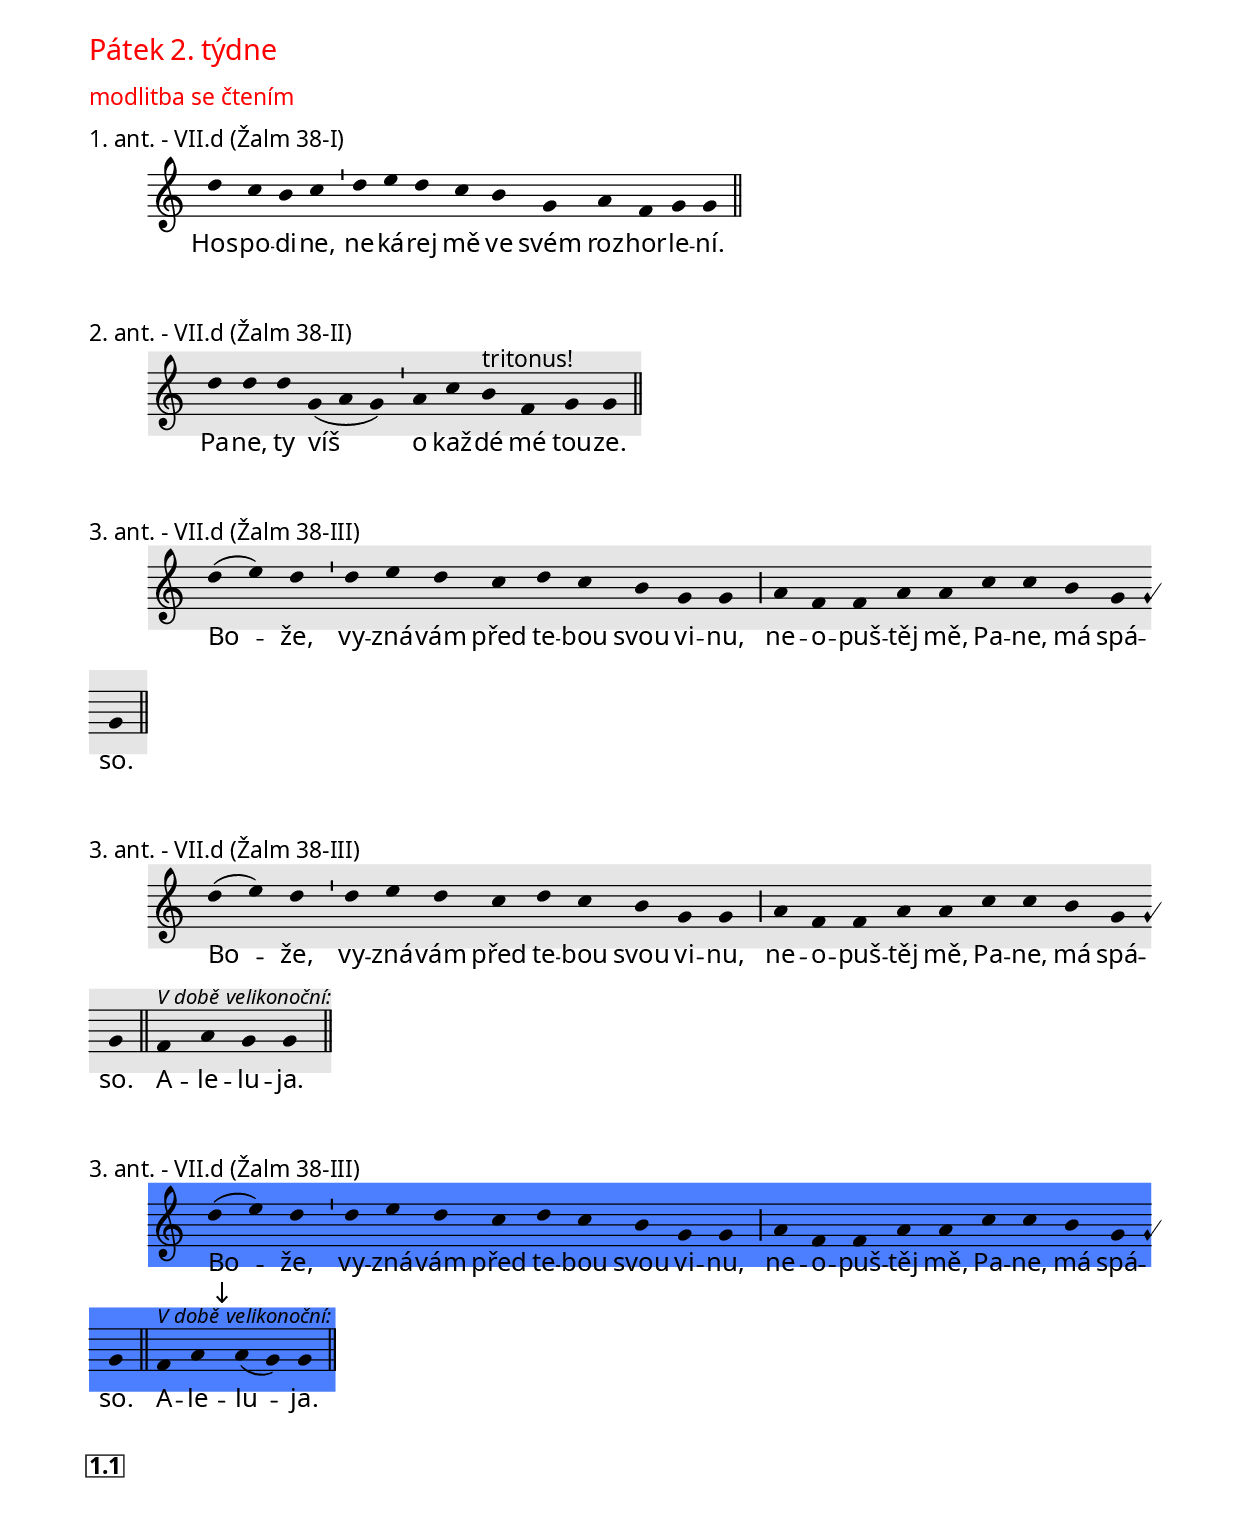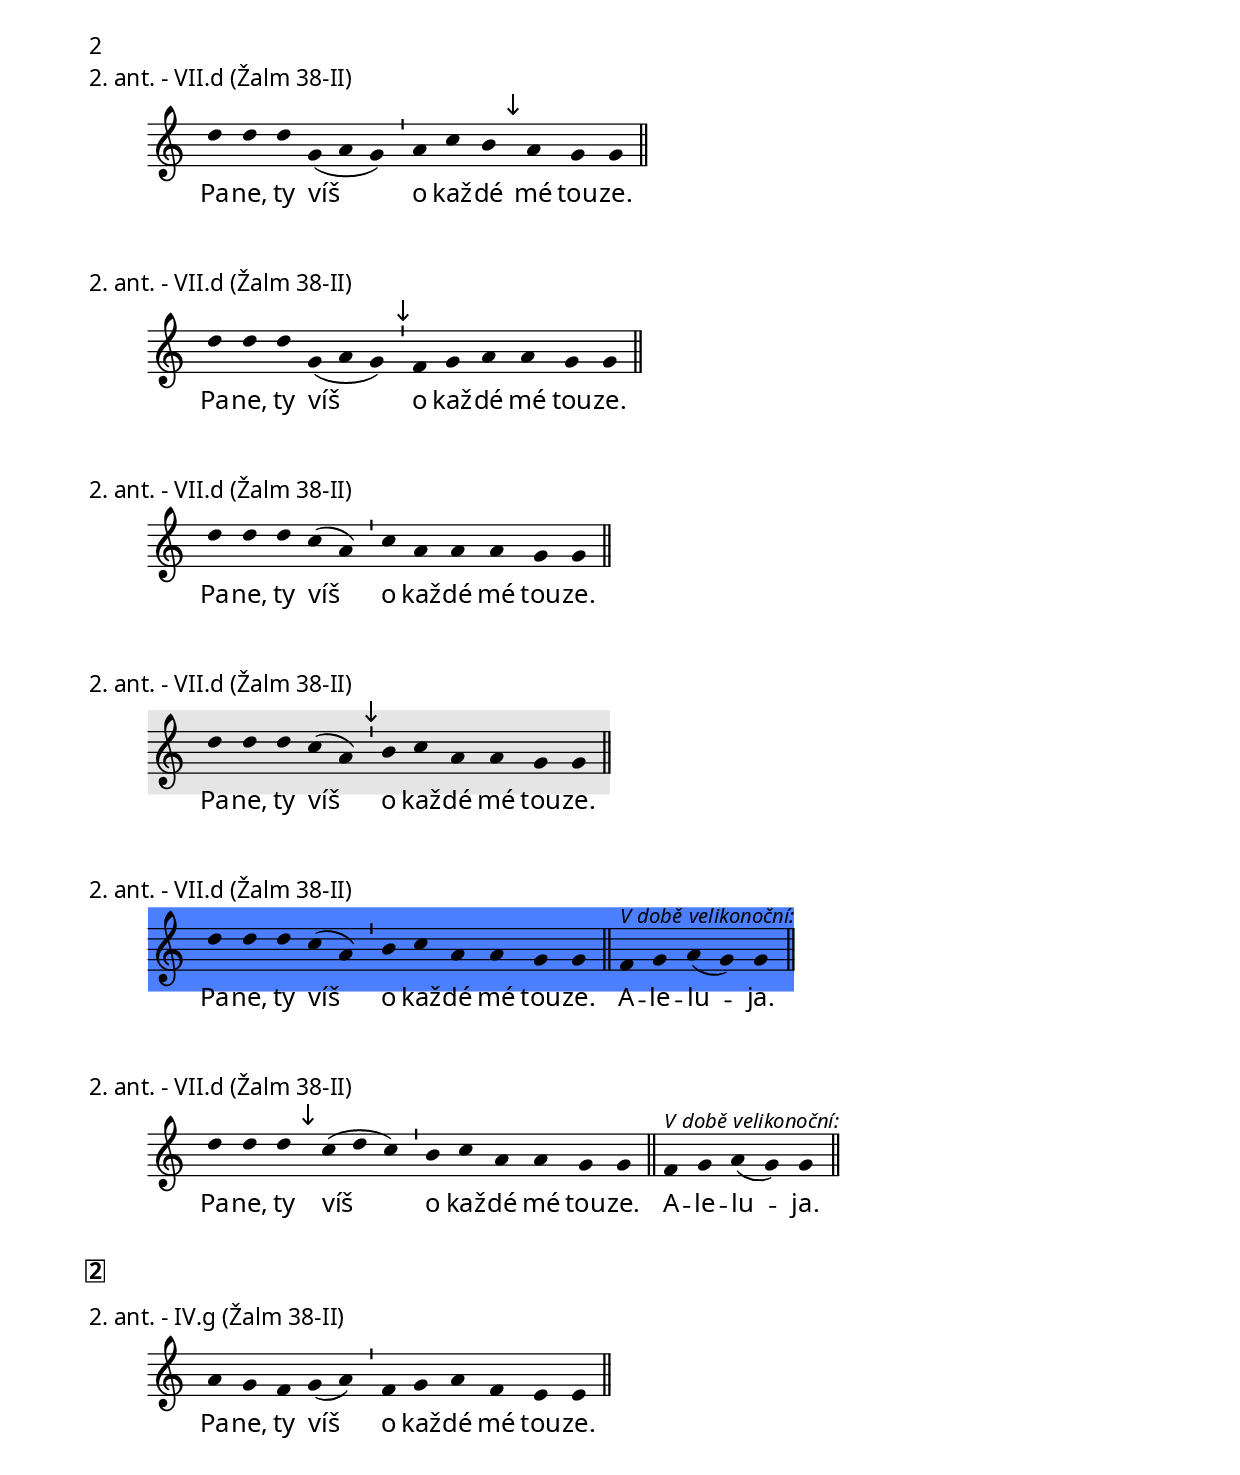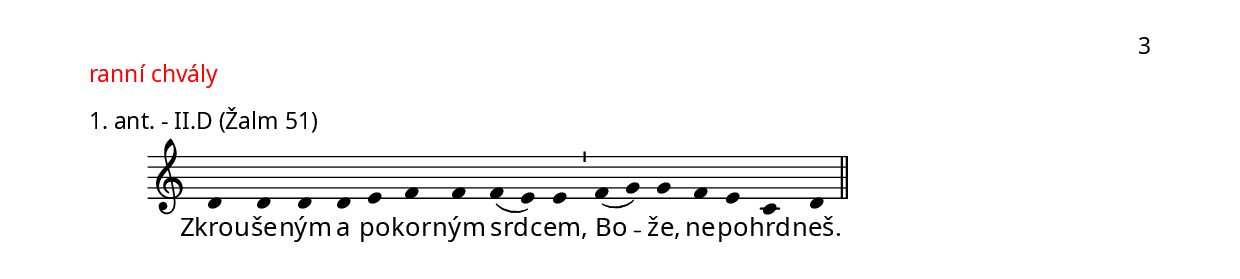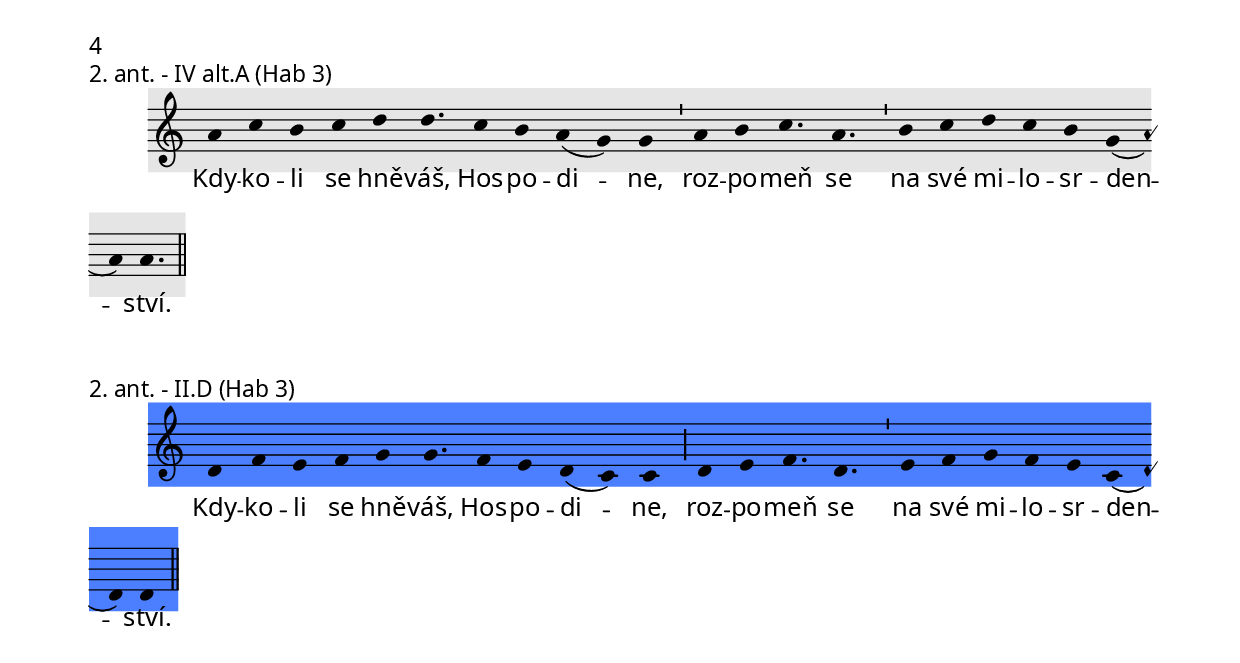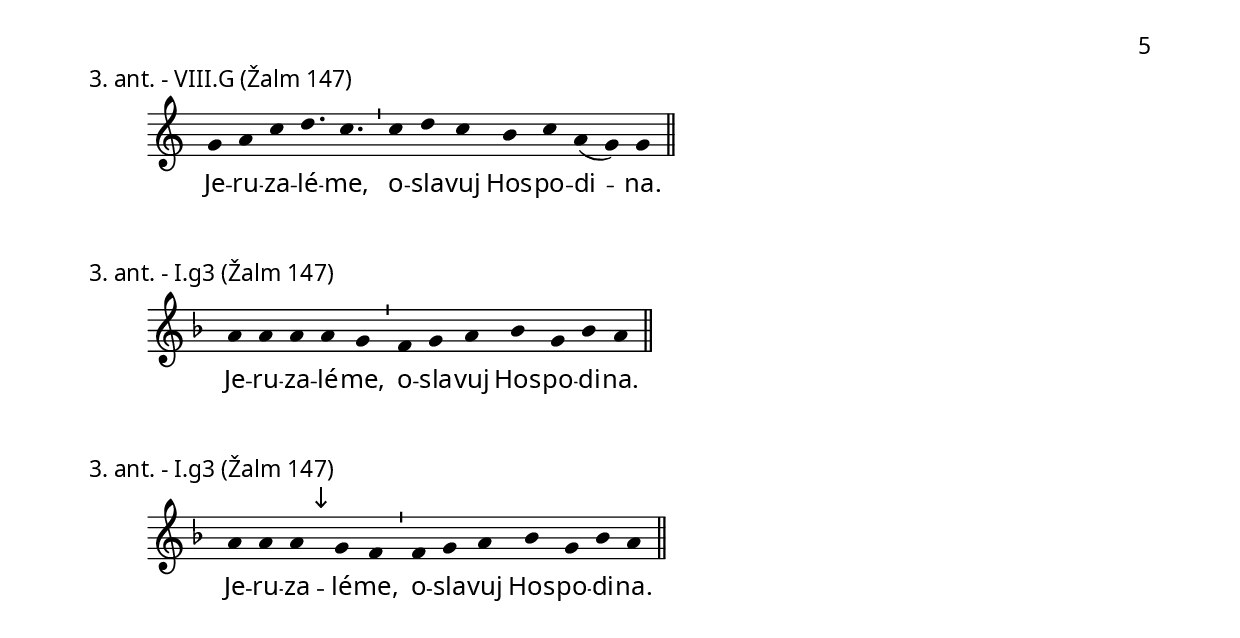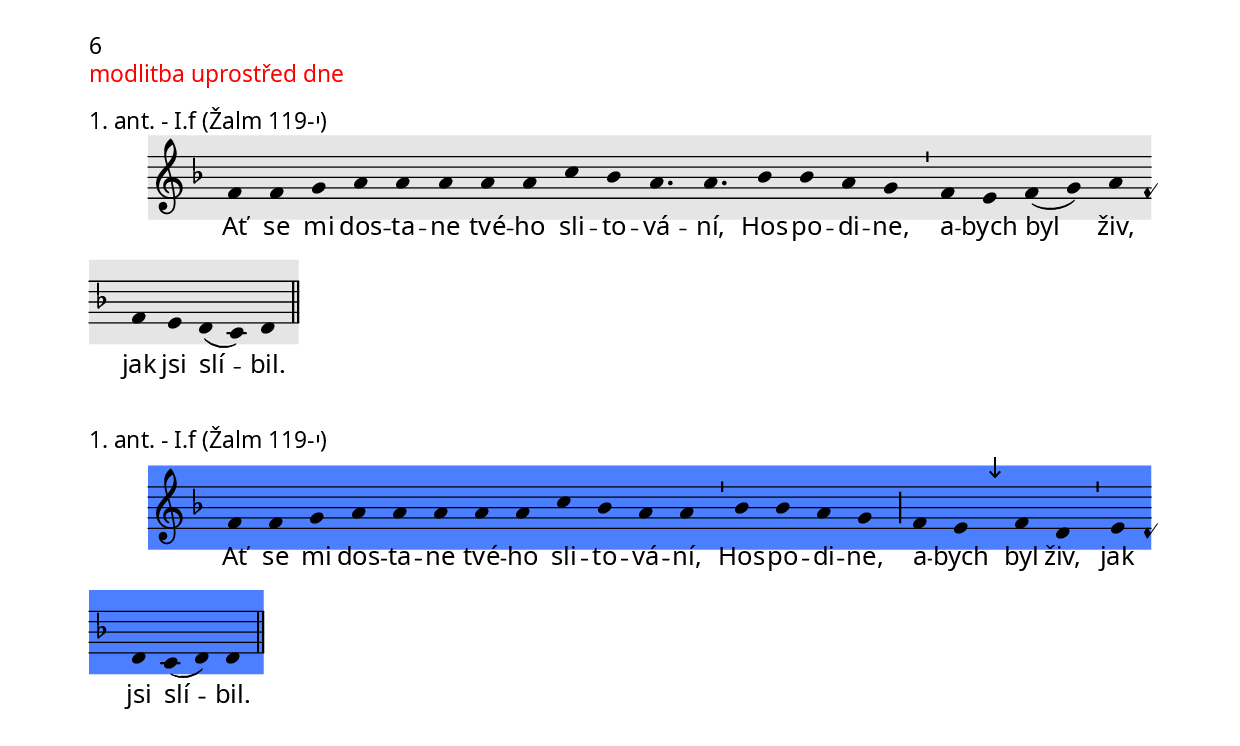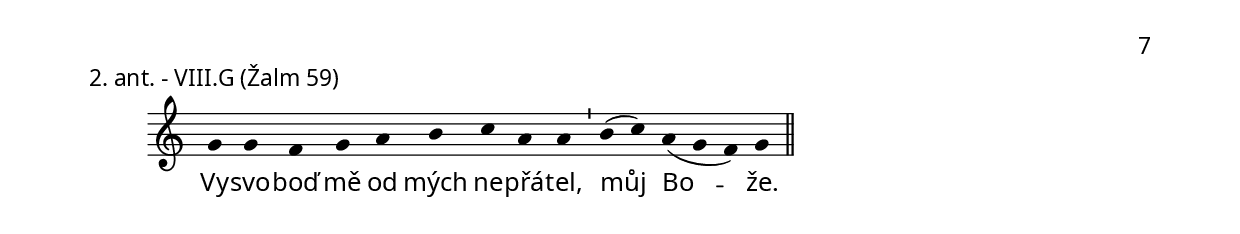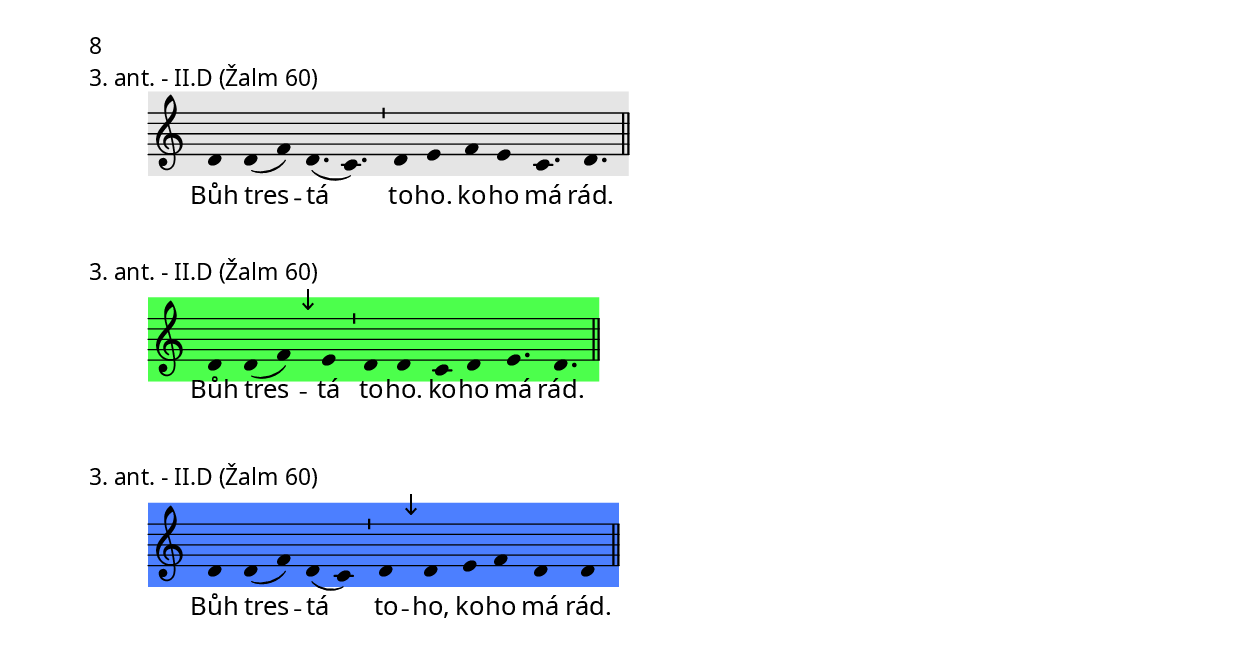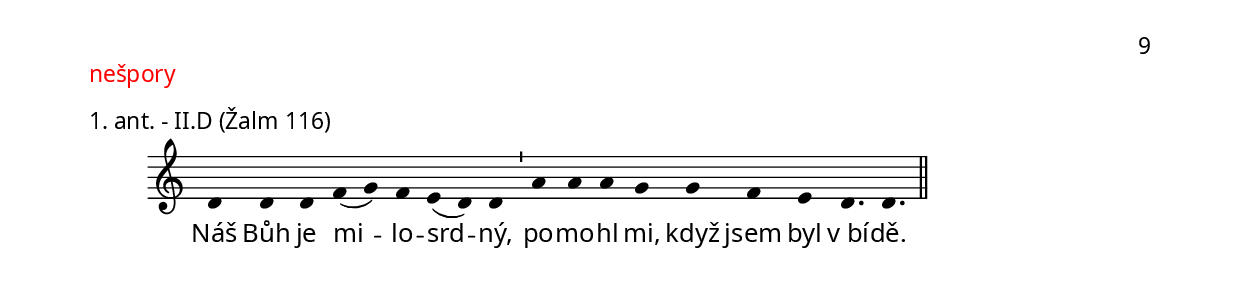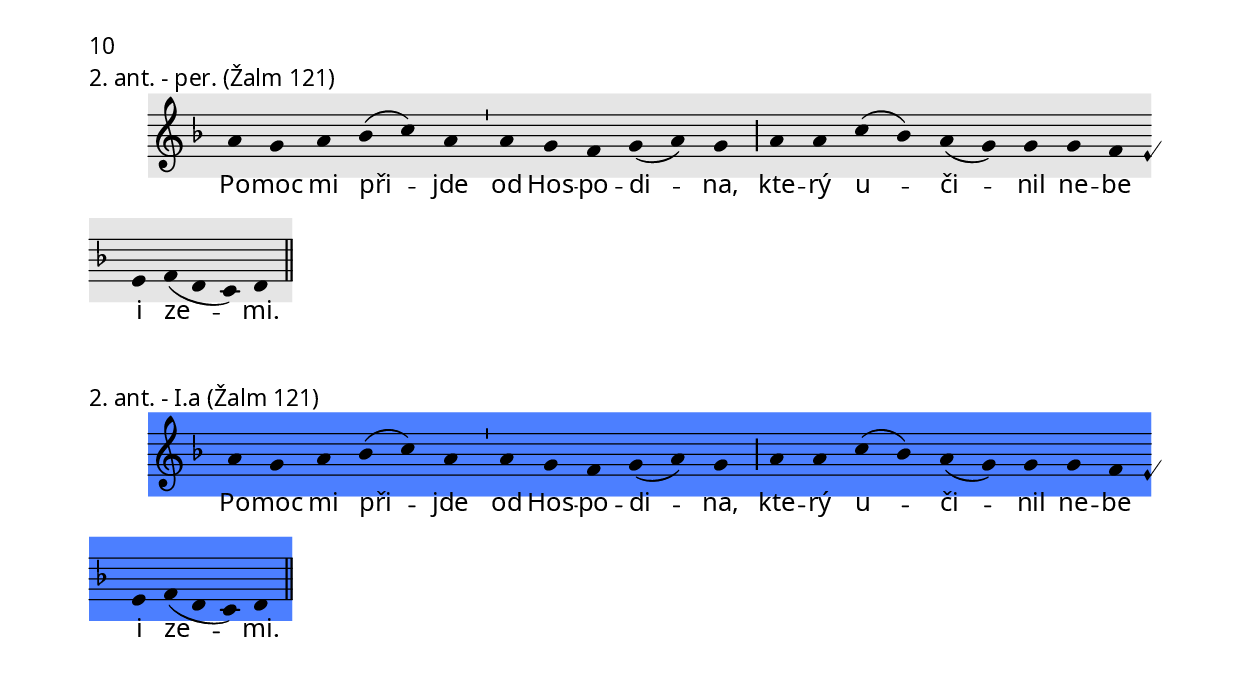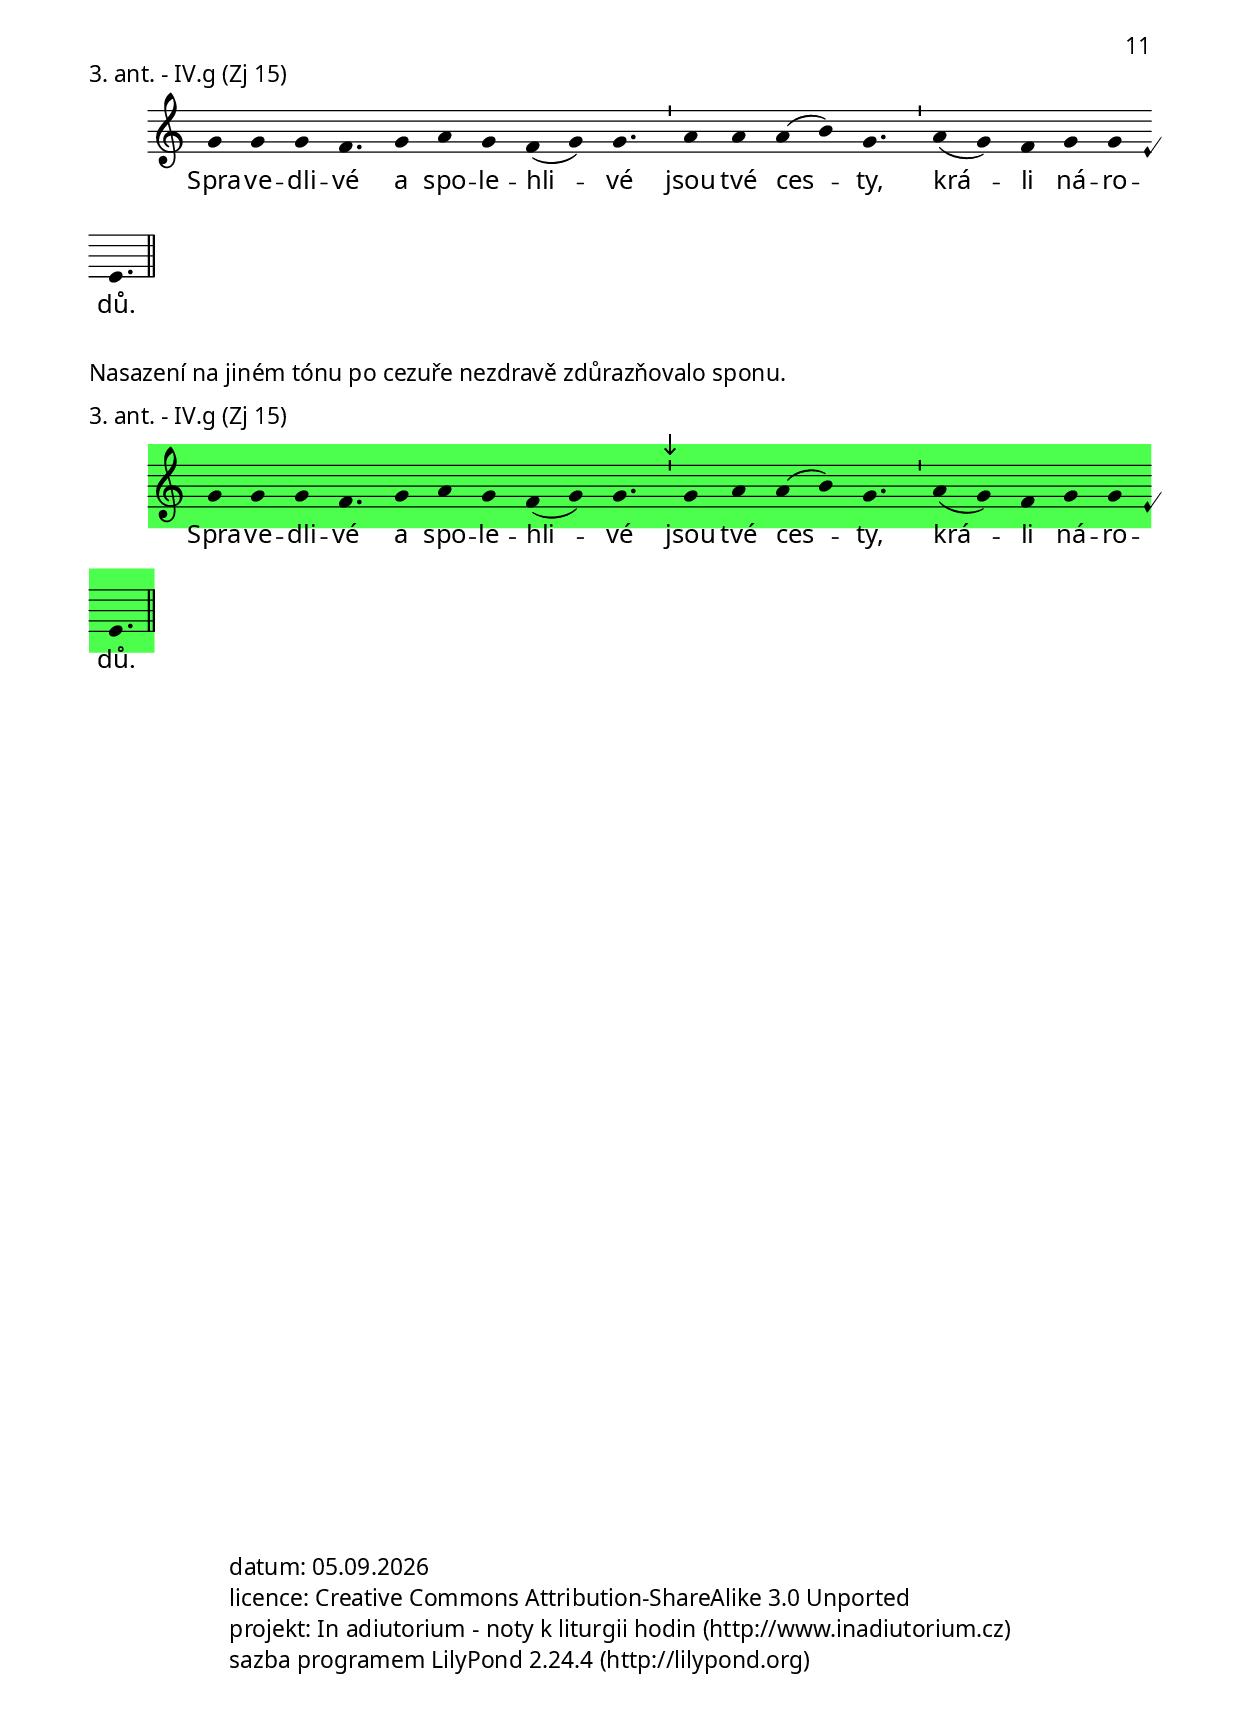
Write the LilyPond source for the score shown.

\include "../spolecne.ly"

\markup {\nadpisDen {Pátek 2. týdne}}

%\markup {\nadpisHodinka {"invitatorium"}}

%\score { \tIIpatekInvitatorium }

\markup {\nadpisHodinka {"modlitba se čtením"}}

\score {
  \relative c'' {
    \choralniRezim
    d4 c b c \barMin
    d e d c b g a f g g \barFinalis
  }
  \addlyrics {
    Hos -- po -- di -- ne,
    ne -- ká -- rej mě ve svém roz -- hor -- le -- ní.

    % aleluja v breviari neni
  }
  \header {
    quid = "1. ant."
    modus = "VII"
    differentia = "d"
    psalmus = "Žalm 38-I"
    id = "mc-ant1"
    piece = \markup {\sestavTitulek}
  }
}

\score {
  \relative c'' {
    \zvyraznovacSedy
    \choralniRezim
    d4 d d g,( a g) \barMin
    a c b^"tritonus!" f g g \barFinalis
  }
  \addlyrics {
    Pa -- ne, ty víš
    o kaž -- dé mé tou -- ze.

    A -- le -- lu -- ja.
  }
  \header {
    quid = "2. ant."
    modus = "VII"
    differentia = "d"
    psalmus = "Žalm 38-II"
    id = "mc-ant2"
    piece = \markup {\sestavTitulek}
  }
}

\score {
  \relative c'' {
    \zvyraznovacSedy
    \choralniRezim
    d4( e) d \barMin d e d c d c b g g \barMaior
    a f f a a c c b g g \barFinalis
  }
  \addlyrics {
    Bo -- že, vy -- zná -- vám před te -- bou svou vi -- nu,
    ne -- o -- puš -- těj mě, Pa -- ne, má spá -- so.

    A -- le -- lu -- ja.
  }
  \header {
    quid = "3. ant."
    modus = "VII"
    differentia = "d"
    psalmus = "Žalm 38-III"
    id = "mc-ant3"
    piece = \markup {\sestavTitulek}
  }
}

\score {
  \relative c'' {
    \zvyraznovacSedy
    \choralniRezim
    d4( e) d \barMin d e d c d c b g g \barMaior
    a f f a a c c b g g \barFinalis

    f^\rubrVelikAleluja a g g \barFinalis
  }
  \addlyrics {
    Bo -- že, vy -- zná -- vám před te -- bou svou vi -- nu,
    ne -- o -- puš -- těj mě, Pa -- ne, má spá -- so.

    A -- le -- lu -- ja.
  }
  \header {
    quid = "3. ant."
    modus = "VII"
    differentia = "d"
    psalmus = "Žalm 38-III"
    id = "mc-ant3"
    piece = \markup {\sestavTitulek}
  }
}

\score {
  \relative c'' {
    \zvyraznovacModry
    \choralniRezim
    d4( e) d \barMin d e d c d c b g g \barMaior
    a f f a a c c b g g \barFinalis

    f^\rubrVelikAleluja a \mark\sipka a( g) g \barFinalis
  }
  \addlyrics {
    Bo -- že, vy -- zná -- vám před te -- bou svou vi -- nu,
    ne -- o -- puš -- těj mě, Pa -- ne, má spá -- so.

    A -- le -- lu -- ja.
  }
  \header {
    quid = "3. ant."
    modus = "VII"
    differentia = "d"
    psalmus = "Žalm 38-III"
    id = "mc-ant3"
    piece = \markup {\sestavTitulek}
  }
}

\markup\nadpisSkupiny 1.1

\score {
  \relative c'' {
    \choralniRezim
    d4 d d g,( a g) \barMin
    a c b \mark\sipka a g g \barFinalis
  }
  \addlyrics {
    Pa -- ne, ty víš
    o kaž -- dé mé tou -- ze.

    A -- le -- lu -- ja.
  }
  \header {
    quid = "2. ant."
    modus = "VII"
    differentia = "d"
    psalmus = "Žalm 38-II"
    id = "mc-ant2"
    piece = \markup {\sestavTitulek}
  }
}

\score {
  \relative c'' {
    \choralniRezim
    d4 d d g,( a g) \barMin
    \mark\sipka f g a a g g \barFinalis
  }
  \addlyrics {
    Pa -- ne, ty víš
    o kaž -- dé mé tou -- ze.

    A -- le -- lu -- ja.
  }
  \header {
    quid = "2. ant."
    modus = "VII"
    differentia = "d"
    psalmus = "Žalm 38-II"
    id = "mc-ant2"
    piece = \markup {\sestavTitulek}
  }
}

\score {
  \relative c'' {
    \choralniRezim
    d4 d d c( a) \barMin
    c a a a g g \barFinalis
  }
  \addlyrics {
    Pa -- ne, ty víš
    o kaž -- dé mé tou -- ze.

    A -- le -- lu -- ja.
  }
  \header {
    quid = "2. ant."
    modus = "VII"
    differentia = "d"
    psalmus = "Žalm 38-II"
    id = "mc-ant2"
    piece = \markup {\sestavTitulek}
  }
}

\score {
  \relative c'' {
    \zvyraznovacSedy
    \choralniRezim
    d4 d d c( a) \barMin
    \mark\sipka b c a a g g \barFinalis
  }
  \addlyrics {
    Pa -- ne, ty víš
    o kaž -- dé mé tou -- ze.

    A -- le -- lu -- ja.
  }
  \header {
    quid = "2. ant."
    modus = "VII"
    differentia = "d"
    psalmus = "Žalm 38-II"
    id = "mc-ant2"
    piece = \markup {\sestavTitulek}
  }
}

\score {
  \relative c'' {
    \zvyraznovacModry
    \choralniRezim
    d4 d d c( a) \barMin
    b c a a g g \barFinalis
    
    f^\markup\rubrVelikAleluja g a( g) g \barFinalis
  }
  \addlyrics {
    Pa -- ne, ty víš
    o kaž -- dé mé tou -- ze.

    A -- le -- lu -- ja.
  }
  \header {
    quid = "2. ant."
    modus = "VII"
    differentia = "d"
    psalmus = "Žalm 38-II"
    id = "mc-ant2"
    piece = \markup {\sestavTitulek}
  }
}

\score {
  \relative c'' {
    \choralniRezim
    d4 d d \mark\sipka c( d c) \barMin
    b c a a g g \barFinalis
    
    f^\markup\rubrVelikAleluja g a( g) g \barFinalis
  }
  \addlyrics {
    Pa -- ne, ty víš
    o kaž -- dé mé tou -- ze.

    A -- le -- lu -- ja.
  }
  \header {
    quid = "2. ant."
    modus = "VII"
    differentia = "d"
    psalmus = "Žalm 38-II"
    id = "mc-ant2"
    piece = \markup {\sestavTitulek}
  }
}

\markup\nadpisSkupiny 2

\score {
  \relative c'' {
    \choralniRezim
    a4 g f g( a) \barMin
    f g a f e e \barFinalis
  }
  \addlyrics {
    Pa -- ne, ty víš
    o kaž -- dé mé tou -- ze.

    A -- le -- lu -- ja.
  }
  \header {
    quid = "2. ant."
    modus = "IV"
    differentia = "g"
    psalmus = "Žalm 38-II"
    id = "mc-ant2"
    piece = \markup {\sestavTitulek}
  }
}

\pageBreak

\markup {\nadpisHodinka {"ranní chvály"}}

\score {
  \relative c' {
    \choralniRezim
    d4 d d d e f f f( e) e \barMin f( g) g f e c d \barFinalis
  }
  \addlyrics {
    Zkrou -- še -- ným a po -- kor -- ným srd -- cem, Bo -- že, ne -- po -- hrd -- neš.
  }
  \header {
    quid = "1. ant."
    modus = "II"
    differentia = "D"
    psalmus = "Žalm 51"
    id = "rch-ant1"
    piece = \markup {\sestavTitulek}
  }
}

\pageBreak

\score {
  \relative c'' {
    \zvyraznovacSedy
    \choralniRezim
    a4 c b c d d4. c4 b a( g) g \barMin a4 b c4. a \barMin
    b4 c d c b g( a) a4. \barFinalis
  }
  \addlyrics {
    Kdy -- ko -- li se hně -- váš, Hos -- po -- di -- ne,
    roz -- po -- meň se na své mi -- lo -- sr -- den -- ství.
  }
  \header {
    quid = "2. ant."
    modus = "IV alt"
    differentia = "A"
    psalmus = "Hab 3"
    id = "rch-ant2"
    piece = \markup {\sestavTitulek}
  }
}

\score {
  \relative c' {
    \zvyraznovacModry
    \choralniRezim
    d4 f e f g g4. f4 e d( c) c \barMaior
    d4 e f4. d \barMin e4 f g f e c( d) d \barFinalis
  }
  \addlyrics {
    Kdy -- ko -- li se hně -- váš, Hos -- po -- di -- ne,
    roz -- po -- meň se na své mi -- lo -- sr -- den -- ství.
  }
  \header {
    quid = "2. ant."
    modus = "II"
    differentia = "D"
    psalmus = "Hab 3"
    id = "rch-ant2"
    piece = \markup {\sestavTitulek}
  }
}

\pageBreak

\score {
  \relative c'' {
    \choralniRezim
    g4 a c d4. c \barMin c4 d c b c a( g) g \barFinalis
  }
  \addlyrics {
    Je -- ru -- za -- lé -- me, o -- sla -- vuj Hos -- po -- di -- na.
  }
  \header {
    quid = "3. ant."
    modus = "VIII"
    differentia = "G"
    psalmus = "Žalm 147"
    id = "rch-ant3"
    piece = \markup {\sestavTitulek}
  }
}

\score {
  \relative c'' {
    \key f \major
    \choralniRezim
    a4 a a a g \barMin
    f g a bes g bes a \barFinalis
  }
  \addlyrics {
    Je -- ru -- za -- lé -- me,
    o -- sla -- vuj Hos -- po -- di -- na.
  }
  \header {
    quid = "3. ant."
    modus = "I"
    differentia = "g3"
    psalmus = "Žalm 147"
    id = "rch-ant3"
    piece = \markup {\sestavTitulek}
  }
}

\score {
  \relative c'' {
    \key f \major
    \choralniRezim
    a4 a a \mark\sipka g f \barMin
    f g a bes g bes a \barFinalis
  }
  \addlyrics {
    Je -- ru -- za -- lé -- me,
    o -- sla -- vuj Hos -- po -- di -- na.
  }
  \header {
    quid = "3. ant."
    modus = "I"
    differentia = "g3"
    psalmus = "Žalm 147"
    id = "rch-ant3"
    piece = \markup {\sestavTitulek}
  }
}

%\score { \tIIpatekAntBenedictus }

\pageBreak

\markup {\nadpisHodinka {"modlitba uprostřed dne"}}

\score {
  \relative c' {
    \zvyraznovacSedy
    \choralniRezim
    \key f \major
    f4 f g a a a a a c bes a4. a bes4 bes a g \barMin
    f e f( g) a f e d( c) d \barFinalis
  }
  \addlyrics {
    Ať se mi dos -- ta -- ne tvé -- ho sli -- to -- vá -- ní,
    Hos -- po -- di -- ne, a -- bych byl živ, jak jsi slí -- bil.
  }
  \header {
    quid = "1. ant."
    modus = "I"
    differentia = "f"
    psalmus = "Žalm 119-י"
    id = "up-ant1"
    piece = \markup {\sestavTitulek}
  }
}

\score {
  \relative c' {
    \zvyraznovacModry
    \choralniRezim
    \key f \major
    f4 f g a a a a a c bes a a \barMin
    bes bes a g \barMaior
    f e \mark\sipka f d \barMin
    e d c( d) d \barFinalis
  }
  \addlyrics {
    Ať se mi dos -- ta -- ne tvé -- ho sli -- to -- vá -- ní,
    Hos -- po -- di -- ne,
    a -- bych byl živ,
    jak jsi slí -- bil.
  }
  \header {
    quid = "1. ant."
    modus = "I"
    differentia = "f"
    psalmus = "Žalm 119-י"
    id = "up-ant1"
    piece = \markup {\sestavTitulek}
  }
}

\pageBreak

\score {
  \relative c'' {
    \choralniRezim
    g4 g f g a b c a a \barMin b( c) a( g f) g \barFinalis
  }
  \addlyrics {
    Vy -- svo -- boď mě od mých ne -- přá -- tel, můj Bo -- že.
  }
  \header {
    quid = "2. ant."
    modus = "VIII"
    differentia = "G"
    psalmus = "Žalm 59"
    id = "up-ant2"
    piece = \markup {\sestavTitulek}
  }
}

\pageBreak

\score {
  \relative c' {
    \zvyraznovacSedy
    \choralniRezim
    d4 d( f) d4.( c) \barMin d4 e f e c4. d \barFinalis
  }
  \addlyrics {
    Bůh tres -- tá to -- ho. ko -- ho má rád.
  }
  \header {
    quid = "3. ant."
    modus = "II"
    differentia = "D"
    psalmus = "Žalm 60"
    id = "up-ant3"
    piece = \markup {\sestavTitulek}
  }
}

\score {
  \relative c' {
    \zvyraznovacZeleny
    \choralniRezim
    d4 d( f) \mark\sipka e \barMin d d c d e4. d \barFinalis
  }
  \addlyrics {
    Bůh tres -- tá to -- ho. ko -- ho má rád.
  }
  \header {
    quid = "3. ant."
    modus = "II"
    differentia = "D"
    psalmus = "Žalm 60"
    id = "up-ant3"
    piece = \markup {\sestavTitulek}
  }
}

\score {
  \relative c' {
    \zvyraznovacModry
    \choralniRezim
    d4 d( f) d( c) \barMin
    d \mark\sipka d e f d d \barFinalis
  }
  \addlyrics {
    Bůh tres -- tá
    to -- ho, ko -- ho má rád.
  }
  \header {
    quid = "3. ant."
    modus = "II"
    differentia = "D"
    psalmus = "Žalm 60"
    id = "up-ant3"
    piece = \markup {\sestavTitulek}
  }
}

\pageBreak

\markup {\nadpisHodinka {"nešpory"}}

\score {
  \relative c' {
    \choralniRezim
    d4 d d f( g) f e( d) d \barMin a' a a g g f e d4. d \barFinalis
  }
  \addlyrics {
    Náš Bůh je mi -- lo -- srd -- ný, po -- mo -- hl mi,
    když jsem byl v_bí -- dě.
  }
  \header {
    quid = "1. ant."
    modus = "II"
    differentia = "D"
    psalmus = "Žalm 116"
    id = "ne-ant1"
    piece = \markup {\sestavTitulek}
  }
}

\pageBreak

\score {
  \relative c'' {
    \zvyraznovacSedy
    \choralniRezim
    \key f \major
    a4 g a bes( c) a \barMin a g f g( a) g \barMaior
    a a c( bes) a( g) g g f e f( d c) d \barFinalis
  }
  \addlyrics {
    Po -- moc mi při -- jde od Hos -- po -- di -- na,
    kte -- rý u -- či -- nil ne -- be i ze -- mi.
  }
  \header {
    quid = "2. ant."
    modus = "per"
    psalmus = "Žalm 121"
    id = "ne-ant2"
    piece = \markup {\sestavTitulek}
  }
}

\score {
  \relative c'' {
    \zvyraznovacModry
    \choralniRezim
    \key f \major
    a4 g a bes( c) a \barMin a g f g( a) g \barMaior
    a a c( bes) a( g) g g f e f( d c) d \barFinalis
  }
  \addlyrics {
    Po -- moc mi při -- jde od Hos -- po -- di -- na,
    kte -- rý u -- či -- nil ne -- be i ze -- mi.
  }
  \header {
    quid = "2. ant."
    modus = "I"
    differentia = "a"
    psalmus = "Žalm 121"
    id = "ne-ant2"
    piece = \markup {\sestavTitulek}
  }
}

\pageBreak

\score {
  \relative c'' {
    \choralniRezim
    g4 g g f4. g4 a g f( g) g4. \barMin a4 a a( b) g4. \barMin
    a4( g) f g g e4. \barFinalis
  }
  \addlyrics {
    Spra -- ve -- dli -- vé a spo -- le -- hli -- vé jsou tvé ces -- ty,
    krá -- li ná -- ro -- dů.
  }
  \header {
    quid = "3. ant."
    modus = "IV"
    differentia = "g"
    psalmus = "Zj 15"
    id = "ne-ant3"
    piece = \markup {\sestavTitulek}
  }
}

\markup{Nasazení na jiném tónu po cezuře nezdravě zdůrazňovalo sponu.}

\score {
  \relative c'' {
    \zvyraznovacZeleny
    \choralniRezim
    g4 g g f4. g4 a g f( g) g4. \barMin \mark\sipka g4 a a( b) g4. \barMin
    a4( g) f g g e4. \barFinalis
  }
  \addlyrics {
    Spra -- ve -- dli -- vé a spo -- le -- hli -- vé jsou tvé ces -- ty,
    krá -- li ná -- ro -- dů.
  }
  \header {
    quid = "3. ant."
    modus = "IV"
    differentia = "g"
    psalmus = "Zj 15"
    id = "ne-ant3"
    piece = \markup {\sestavTitulek}
  }
}

%\score { \tIIpatekNespAntIII }

%\score { \tIIpatekAntMagnificat }